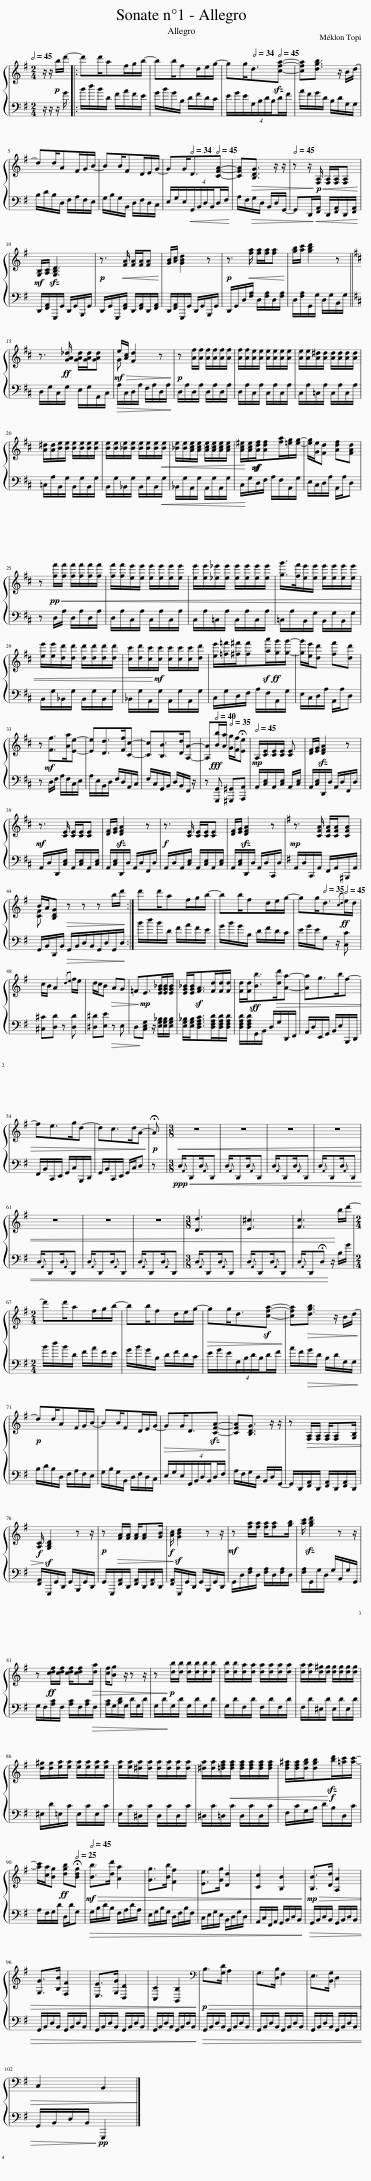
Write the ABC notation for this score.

X:1
%%score { ( 1 3 ) | 2 }
L:1/8
Q:1/2=45
M:2/4
I:linebreak $
K:G
V:1 treble
V:3 treble
V:2 bass
V:1
 z/ z/!p! b/d'/- |: d'd'/af/g/b/- | bb/fd/e/g/- | gg<[Q:1/2=34]d[Q:1/2=45]!sfz![cfa]- | [cfa][dgb]3/2 z/!mp! B/d/- |$ %5
 dd/AF/G/B/- | BB/FD/E/G/- | GG<[Q:1/2=34]D[Q:1/2=45]!sfz![CFA]- | [CFA]!>(![B,DG]3/2 z/ z/ |[Q:1/2=45] z z/!>)!!p!!<(! [F,A,]/ [F,A,]/[F,A,]/[F,A,]!<)! |$ %10
!mf! [G,B,]/[A,C]/!sfz! [G,B,D]3 |!p! z3/2!<(! [FA]/ [FA]/[FA]/[FA]!<)! | [GB]/[Ac]/!sfz! [GBd]2 z |!p! z3/2!<(! [fa]/ [fa]/[fa]/[fa]!<)! | [gb]/[ac']/!f! [gbd']2 z ||$ %15
[K:D] z3/2!ff! [GA_d]/ [GAd]/[GAd]/[GAd] |!mf!!>(! e/[Ac]/ [Fd]2 z!>)! |!p! z [Af]/[Af]/ [Af]/[Af]/[Af]/[Af]/ | [Af]/[Af]/[Ae]/[Ae]/ [Ae]/[Ae]/[Ae]/[Ae]/ | [Ae]/[Ae]/[A^d]/[Ad]/ [Ad]/[Ad]/[Ad]/[Ad]/ |$ %20
 [A^d]/[Ad]/[Be]/[Be]/ [Be]/[Be]/[Be]/[Be]/ | [Be]/[Be]/[_Be]/[Be]/ [Be]/[Be]/[Be]/!<(![Be]/ | [_Be]/[Be]/[Ace]/[Ace]/ [Ace]/[Ace]/[Ace]/[Ace]/ | [Ac^e]/!<)![Ace]/!mf![Adf]/[Adf][fa]/[=eg]/[eg]/- | [eg]/[Ge]/[Fd] [Adf][FAd] |$ %25
 z!pp!!<(! [ff']/[ff']/ [ff']/[ff']/[ff']/[ff']/ | [ff']/[ff']/[ee']/[ee']/ [ee']/[ee']/[ee']/[ee']/ | [ee']/[ee']/[_e_e']/[ee']/ [ee']/[ee']/[ee']/[ee']/ | [gg']/>[ff']/[ee']/[ee']/ [ee']/[ee']/[ee']/[ee']/ |$ [ee']/[ee']/[dd']/[dd']/ [dd']/[dd']/[dd']/[dd']/ | %30
 [cc']/[dd']/[cc']/!<)!!mf![cc']/ [cc']/[cc']/[cc']/[dd']/ | [ee']/[=f=f']/[^f^f']/[ff'][aa']/!ff![gg']/[gg']/- | [gg']/[ee']/[dd'] [ff'][dd'] |$ z!mf! [Ff]>[Aa][Ee]- | [Ee][Dd]>[Ff][Cc]- | %35
 [Cc][B,B]>[Dd][A,A]- | [A,A]!fff![Q:1/2=40][Bb]/[Aa]/[Q:1/2=35] [Gg]/[Ff]/[Q:1/2=20]!fermata![Ee] |[Q:1/2=45]!mp! A,/[CE]/[CE]/[CE]/ [CE] | [DF]/[EG]/!sfz! [DFA]2 z |$!mf! z3/2 [CE]/ [CE]/[CE]/[CE] | %40
 [DF]/[EG]/!sfz! [DFA]2 z |!f! z3/2 [CE]/ [CE]/[CE]/[CE] | [DF]/[EG]/!sfz! [DFA]2 z |[K:G]!mp! z3/2 [CFA]/ [CFA]/[CFA]/[CFA] |$ B/A/[B,DG]!>(! z z z b/d'/!>)! :| %45
 d'd'/af/g/b/- | bb/fd/e/g/- | gg<[Q:1/2=35]d[Q:1/2=45]!ff!{/cd}e/d/ |$ c/B/ A2{/de} f/e/ | d/c/B!>(! AG | %50
 =F!>)!!mp!E>[EG_B][EGB]/[EGB]/ | [EG_B]/[EGB]<[FA][Fd]/[Fd]/[Fd]/ | [Fd]/[Fd]<[Bb]!>(![dd']/[Aa]- | [Aa]g>bf- |$ fe>gd- | %55
 dc>dA-!>)! |[Q:1/2=10]!p! !fermata!A |[M:3/8][Q:1/2=45]!<(! z3 | z3 | z3 | %60
 z3 |$[Q:1/2=45] z3 | z3 | z3 |[M:3/8] [Dd]3 | %65
 [E^c]3 | [Fc]3!<)!!mf![Q:1/2=45] b/d'/-[Q:1/2=10] |$[M:2/4] d'd'/af/g/b/- | bb/fd/e/g/- |!>(! gg<[Q:1/2=34]d[Q:1/2=45][cfa]-!>)! | %70
 [cfa]!>(![dgb]3/2 z/ B/d/-!>)! |$!p! dd/AF/G/B/- | BB/FD/E/G/- |!>(! GG<[Q:1/2=34]D[Q:1/2=45]!sfz![CFA]-!>)! | [CFA][B,DG]3/2 z/ z/ | %75
 z!>(! [F,A,]/[F,A,]/ [F,A,]/[F,A,][G,B,]/ |$!f! [A,C]/!>)! [G,B,D]2 z z/ |!p! z!>(! [FA]/[FA]/ [FA]/[FA][GB]/ |!f! [Ac]/!>)! [GBd]2 z z/ |!mf! z [fa]/[fa]/ [fa]/[fa][gb]/ | %80
 [ac']/!sfz! [gbd']2 z z/ |$ z!ff! [cdf]/[cdf]/ [cdf]/[cdf]!>(![da]/ | [cf]/[Bg] z/ z z/ | z!>)!!p! [db]/[db]/ [db]/[db]/[db]/[db]/ | [db]/[db]/[da]/[da]/ [da]/[da]/[da]/[da]/ | %85
 [da]/[da]/[d^g]/[dg]/ [dg]/[dg]/[dg]/[dg]/ |$ [d^g]/[dg]/[ea]/[ea]/ [ea]/[ea]/[ea]/[ea]/ | [ea]/[ea]/[^da]/[da]/ [da]/[da]/[da]/[da]/ | [^da]/[da]/[=dfa]/!<(![dfa]/ [dfa]/[dfa]/[dfa]/[dfa]/ | [df^a]/[dfa]/[dgb]/[dgb]!<)!!f!!sfz![bd']/[=ac']/[ac']/- |$ %90
 [ac']/[ca]/[Bg]!ff! [dgb][Q:1/2=25]!fermata![Bdg] |[Q:1/2=45]!mf!!>(! [Bb]>[dd'] [Aa]2 | [Gg]>[Bb] [Ff]2 | [Ee]>[Gg] [Dd]2 | [Cc]2 [B,B]2!>)! | %95
!mp!!>(! [B,B]>[Dd] [A,A]2 |$ [G,G]>[B,B] [F,F]2 | [E,E]>[G,G] [D,D]2 | [C,C]2 [B,,B,]2!>)! |[K:bass]!p!!>(! B,>[G,D] A,2 | %100
 G,>[D,B,] F,2 | E,>[B,,G,] D,2 |$ C,2 B,,2!>)! |] %103
V:2
 z/ z/ z/ G/ |: B/d/B/D/ F/A/F/E/ | G/B/G/B,/ D/F/D/C/ | E/G/E/(4:3:4G,/B,/D/B,/D/F/ | A/F/G/D/ B,/D/G,/G,/ |$ %5
 B,/D/B,/D,/ F,/A,/F,/E,/ | G,/B,/G,/B,,/ D,/F,/D,/C,/ | E,/G,/E,/!<(!(4:3:4G,,/B,,/D,/B,,/D,/F,/!<)! | A,/F,/!>(!G,/D,/ B,,/D,/G,,/- | G,,D,,/!>)!!<(![F,,A,,]/ D,,/[F,,A,,]/D,,/[F,,A,,]/!<)! |$ %10
 D,,/[F,,A,,]/G,,,/G,,/ D,,/G,,/B,,,/G,,/ | D,,/G,,/G,,,/!<(![F,,A,,]/ D,,/[F,,A,,]/D,,/[F,,A,,]/!<)! | D,,/[F,,A,,]/G,,,/G,,/!>(! D,,/G,,/B,,,/G,,/ | D,,/!>)!G,,/D,/!<(![F,A,]/ D,/[F,A,]/D,/[F,A,]/!<)! | D,/[F,A,]/G,,/G,/ D,/G,/B,,/G,/ ||$ %15
[K:D] D,/G,/C,/G,/ E,/G,/A,,/C,/ |!>(! A,/C,/D,/A,/ F,/A,/D,/A,/!>)! | D,/A,/D,/A,/ D,/A,/D,/A,/ | D,/A,/C,/A,/ C,/A,/C,/A,/ | C,/A,/=C,/A,/ C,/A,/C,/A,/ |$ %20
 =C,/A,/B,,/G,/ B,,/G,/B,,/G,/ | B,,/G,/_B,,/G,/ B,,/G,/B,,/!<(!G,/ | _B,,/G,/A,,/G,/ A,,/G,/A,,/G,/ | C,/!<)!G,/D,/F,/ A,/F,/A,,/G,/ | E,/C,/D,/A,/ A,,/A,/D, |$ %25
 z D,/A,/ D,/A,/D,/A,/ | D,/A,/C,/A,/ C,/A,/C,/A,/ | C,/A,/=C,/A,/ C,/A,/C,/A,/ | =C,/A,/B,,/G,/ B,,/G,/B,,/G,/ |$ B,,/G,/_B,,/G,/ B,,/G,/B,,/G,/ | %30
 _B,,/G,/A,,/G,/ A,,/G,/A,,/G,/ | C,/G,/D,/F,/ A,/F,/A,,/G,/ | E,/C,/D,/A,/ A,,/A,/D, |$ z D,/F,/ A,/F,/C,/E,/ | A,/E,/B,,/D,/ F,/D,/A,,/C,/ | %35
 F,/C,/G,,/B,,/ D,/B,,/F,,/ z/ | z [G,,,G,,] [^G,,,^G,,][A,,,A,,] | A,,/[C,E,]/A,,/[C,E,]/ A,,/[C,E,]/ | A,,/[C,E,]/D,,/D,/ A,,/D,/F,,/D,/ |$ A,,/D,/D,,/[C,E,]/ A,,/[C,E,]/A,,/[C,E,]/ | %40
 A,,/[C,E,]/D,,/D,/ A,,/D,/F,,/D,/ | A,,/D,/A,,/[C,E,]/ A,,/[C,E,]/A,,/[C,E,]/ | A,,/[C,E,]/D,,/D,/ A,,/D,/C,,/D,/ |[K:G] A,,/D,/C,,/A,,/ F,,/A,,/^B,,,/A,,/ |$ G,,/B,,/D,,/B,,/!>(! G,,/B,,/D,/B,,/G,,/D,/G,,/D,/!>)! :| %45
 B/d/B/D/ F/A/F/E/ | G/B/G/B,/ D/F/D/C/ | E/G/E/G, z/ [C,C] |$ [^C,^C][D,D] z [D,D] | [^D,^D][E,E]!>(! z E, | %50
 D,!>)![C,E,G,] z/ [E,G,_B,]/[E,G,B,]/[E,G,B,]/ | [E,G,_B,]/[E,G,B,]<[D,F,A,C][D,F,A,D]/[D,F,A,D]/[D,F,A,D]/ | [D,F,A,D]/[D,F,A,D]/G,,/B,,/ D,/G,/D,,/F,,/ | A,,/D,/E,,/G,,/ B,,/E,/B,,,/D,,/ |$ F,,/B,,/C,,/E,,/ G,,/C,/B,,,/D,,/ | %55
 G,,/B,,/C,,/E,,/ G,,/C,/D, | z |[M:3/8]!ppp!!<(! D,/{A,,}D,,D,/{A,,}D,, | D,/{A,,}D,,D,/{A,,}D,, | D,/{A,,}D,,D,/{A,,}D,, | %60
 D,/{A,,}D,,D,/{A,,}D,, |$ D,/{A,,}D,,D,/{A,,}D,, | D,/{A,,}D,,D,/{A,,}D,, | D,/{A,,}D,,D,/{A,,}D,, |[M:3/8] D,/{A,,}D,,D,/{A,,}D,, | %65
 D,/{A,,}D,,D,/{A,,}D,, | D,/{A,,}D,,!fermata!D,!<)! z/ B,/G/ |$[M:2/4] B/d/B/D/ F/A/F/E/ | G/B/G/B,/ D/F/D/C/ | E/G/E/(4:3:4G,/B,/D/B,/D/F/ | %70
 A/F/!>(!G/D/ B,/D/G,/G,/!>)! |$ B,/D/B,/D,/ F,/A,/F,/E,/ | G,/B,/G,/B,,/ D,/F,/D,/C,/ | E,/G,/E,/(4:3:4G,,/B,,/D,/B,,/D,/F,/ | A,/F,/G,/D,/ B,,/D,/G,,/- | %75
 G,,/D,,/[F,,A,,]/D,,/ [F,,A,,]/D,,/[F,,A,,]/D,,/ |$ [F,,A,,]/G,,,/G,,/D,,/ G,,/B,,,/G,,/D,,/ | G,,/G,,,/[F,,A,,]/D,,/ [F,,A,,]/D,,/[F,,A,,]/D,,/ | [F,,A,,]/G,,,/G,,/D,,/ G,,/B,,,/G,,/D,,/ | G,,/D,/[F,A,]/D,/ [F,A,]/D,/[F,A,]/D,/ | %80
 [F,A,]/G,,/G,/D,/ G,/B,,/G,/G,,/ |$ G,/F,/[A,C]/F,/ [A,C]/F,/[A,C]/!>(!F,/ | [A,C]/G,/[B,D]/G,/ D/G,/D/ | G,/D/!>)!G,/D/ G,/D/G,/D/ | G,/D/F,/D/ F,/D/F,/D/ | %85
 F,/D/^E,/D/ E,/D/E,/D/ |$ ^E,/D/=E,/C/ E,/C/E,/C/ | E,/C/^D,/C/ D,/C/D,/C/ | ^D,/C/=D,/C/ D,/C/D,/C/ | F,/C/G,/B,/ D/B,/D,/C/ |$ %90
 A,/F,/G,/D/ D,/D/G, |!>(! G,/B,/D/B,/ F,/A,/D/A,/ | E,/G,/B,/G,/ D,/F,/B,/F,/ | C,/E,/G,/E,/ B,,/D,/G,/D,/ | A,,/C,/F,,/A,,/ G,,/B,,/D,/B,,/!>)! | %95
!>(! G,,/B,,/D,/B,,/ G,,/B,,/D,/B,,/ |$ G,,/B,,/D,/B,,/ G,,/B,,/D,/B,,/ | G,,/B,,/D,/B,,/ G,,/B,,/D,/B,,/ | G,,/B,,/D,/B,,/ G,,/B,,/D,/B,,/!>)! |!>(! G,,/B,,/D,/B,,/ G,,/B,,/D,/B,,/ | %100
 G,,/B,,/D,/B,,/ G,,/B,,/D,/B,,/ | G,,/B,,/D,/B,,/ G,,/B,,/D,/B,,/ |$ G,,/B,,/D,/B,,/!pp! G,,,2!>)! |] %103
V:3
 x2 |: x4 | x4 | x4 | x4 |$ %5
 x4 | x4 | x4 | x7/2 | x4 |$ %10
 x4 | x4 | x4 | x4 | x4 ||$ %15
[K:D] x4 | G x3 | x4 | x4 | x4 |$ %20
 x4 | x4 | x4 | x4 | x4 |$ %25
 x4 | x4 | x4 | x4 |$ x4 | %30
 x4 | x4 | x4 |$ x4 | x4 | %35
 x4 | x4 | x3 | x4 |$ x4 | %40
 x4 | x4 | x4 |[K:G] x4 |$ [CF] x5 :| %45
 x4 | x4 | x4 |$ x4 | x4 | %50
 x4 | x4 | x4 | x4 |$ x4 | %55
 x4 | x |[M:3/8] x3 | x3 | x3 | %60
 x3 |$ x3 | x3 | x3 |[M:3/8] x3 | %65
 x3 | x4 |$[M:2/4] x4 | x4 | x4 | %70
 x4 |$ x4 | x4 | x4 | x7/2 | %75
 x4 |$ x4 | x4 | x4 | x4 | %80
 x4 |$ x4 | x7/2 | x4 | x4 | %85
 x4 |$ x4 | x4 | x4 | x4 |$ %90
 x4 | x4 | x4 | x4 | x4 | %95
 x4 |$ x4 | x4 | x4 |[K:bass] x4 | %100
 x4 | x4 |$ x4 |] %103
